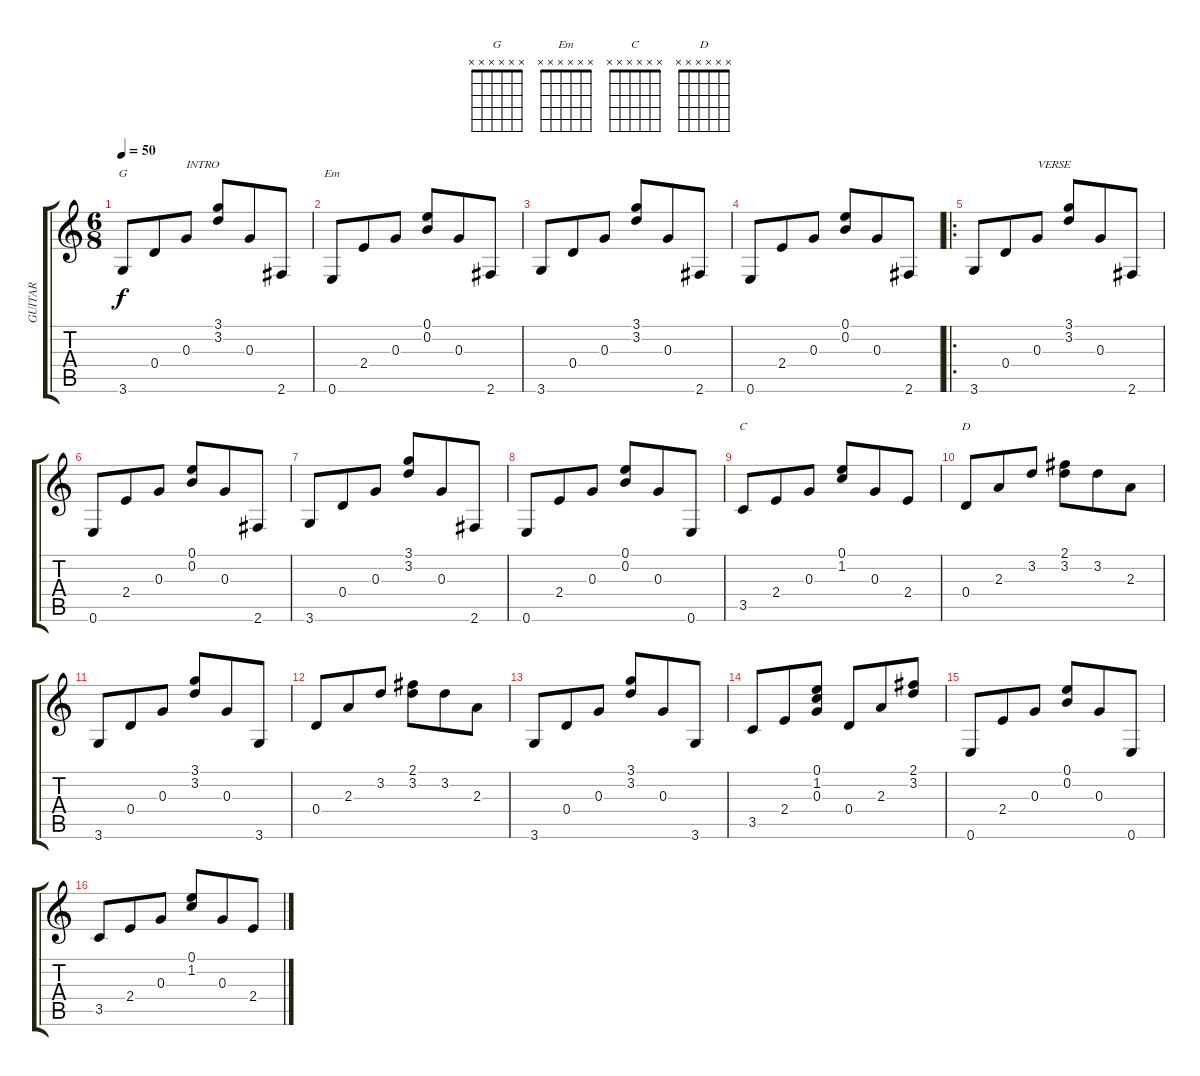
\track ("GUITAR" "GUITAR") {instrument acousticguitarsteel}
\staff {score tabs}
\tuning (E4 B3 G3 D3 A2 E2) {hide}
\chord ("G" x x x x x x)
\chord ("Em" x x x x x x)
\chord ("C" x x x x x x)
\chord ("D" x x x x x x)
\ts (6 8)
\tempo 50
\clef g2
\ks c
3.6.8{ch "G" dy f instrument acousticguitarsteel} 0.4.8 0.3.8{txt "INTRO"} (3.1 3.2).8 0.3.8 2.6.8 |
0.6.8{ch "Em"} 2.4.8 0.3.8 (0.1 0.2).8 0.3.8 2.6.8 |
3.6.8 0.4.8 0.3.8 (3.1 3.2).8 0.3.8 2.6.8 |
0.6.8 2.4.8 0.3.8 (0.1 0.2).8 0.3.8 2.6.8 |
\ro
3.6.8 0.4.8 0.3.8{txt "VERSE"} (3.1 3.2).8 0.3.8 2.6.8 |
0.6.8 2.4.8 0.3.8 (0.1 0.2).8 0.3.8 2.6.8 |
3.6.8 0.4.8 0.3.8 (3.1 3.2).8 0.3.8 2.6.8 |
0.6.8 2.4.8 0.3.8 (0.1 0.2).8 0.3.8 0.6.8 |
3.5.8{ch "C"} 2.4.8 0.3.8 (0.1 1.2).8 0.3.8 2.4.8 |
0.4.8{ch "D"} 2.3.8 3.2.8 (2.1 3.2).8 3.2.8 2.3.8 |
3.6.8 0.4.8 0.3.8 (3.1 3.2).8 0.3.8 3.6.8 |
0.4.8 2.3.8 3.2.8 (2.1 3.2).8 3.2.8 2.3.8 |
3.6.8 0.4.8 0.3.8 (3.1 3.2).8 0.3.8 3.6.8 |
3.5.8 2.4.8 (0.1 1.2 0.3).8 0.4.8 2.3.8 (2.1 3.2).8 |
0.6.8 2.4.8 0.3.8 (0.1 0.2).8 0.3.8 0.6.8 |
3.5.8 2.4.8 0.3.8 (0.1 1.2).8 0.3.8 2.4.8
